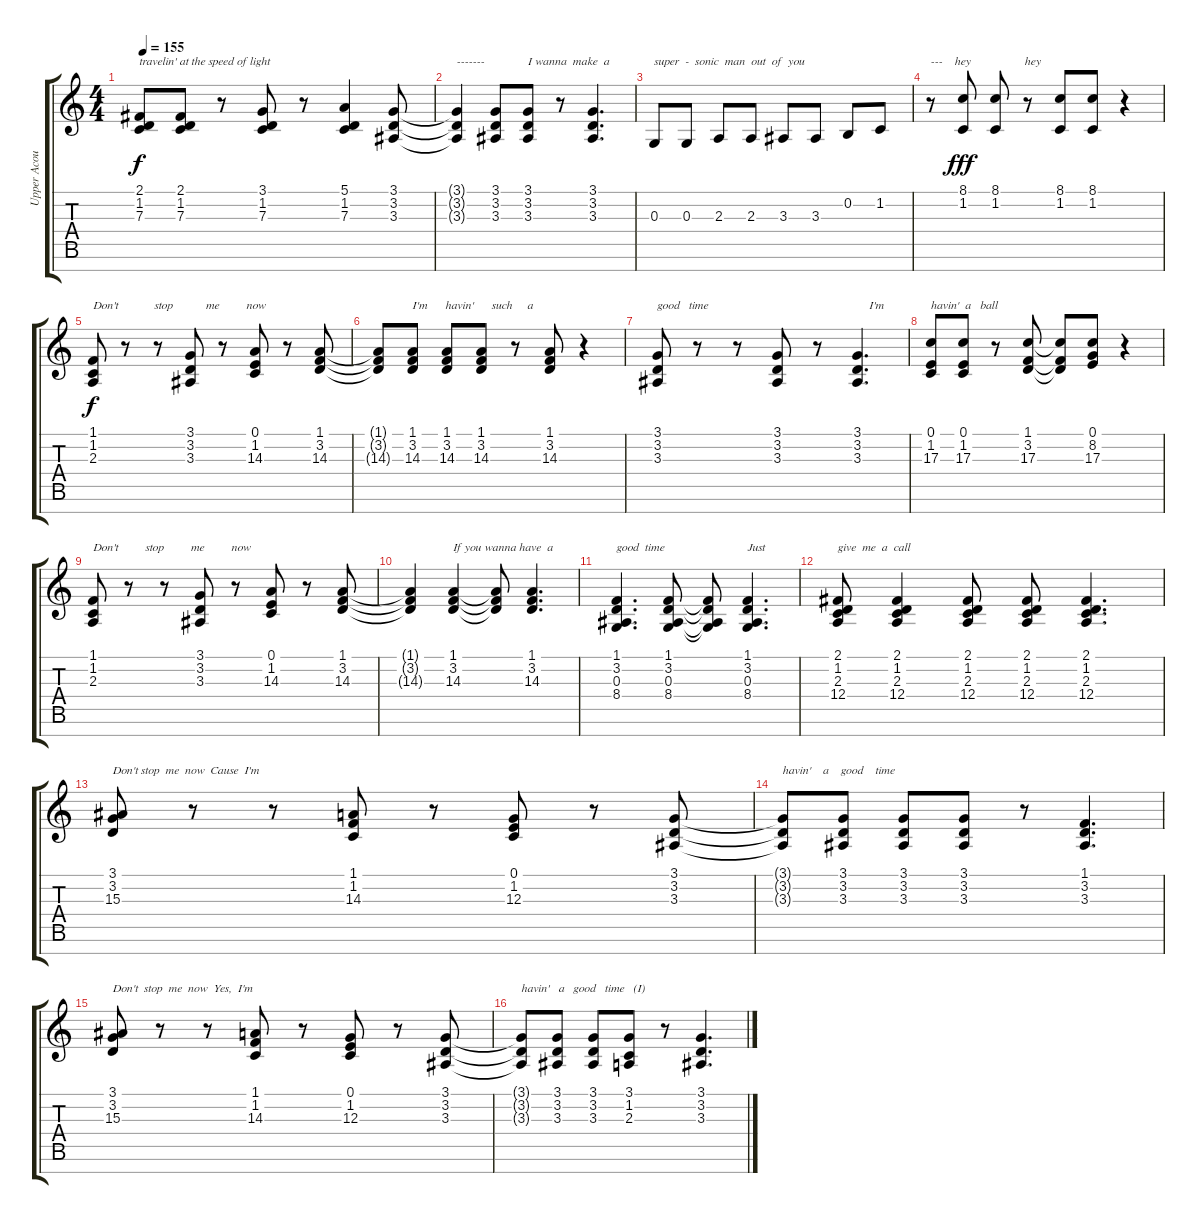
\track ("Upper Acoustic Piano" "Upper Acou") {instrument acousticgrandpiano}
\staff {score tabs}
\tuning (E4 B3 G3 D3 A2 E2 B1) {hide}
\ts (4 4)
\tempo 155
\clef g2
\ks c
(2.1 1.2 7.3).8{txt "travelin' at the speed of light" dy f} (2.1 1.2 7.3).8 r.8 (3.1 1.2 7.3).8 r.8 (5.1 1.2 7.3).4 (3.1 3.2 3.3).8 |
(3.1{t} 3.2{t} 3.3{t}).4{txt "-------"} (3.1 3.2 3.3).8 (3.1 3.2 3.3).8{txt "I wanna  make  a"} r.8 (3.1 3.2 3.3).4{d} |
0.3.8{txt "super  -  sonic  man  out  of  you"} 0.3.8 2.3.8 2.3.8 3.3.8 3.3.8 0.2.8 1.2.8 |
r.8{txt "---    hey                  hey"} (8.1 1.2).8{dy fff} (8.1 1.2).8 r.8 (8.1 1.2).8 (8.1 1.2).8 r.4 |
(1.1 1.2 2.3).8{txt "Don't            stop           me         now" dy f} r.8 r.8 (3.1 3.2 3.3).8 r.8 (0.1 1.2 14.3).8 r.8 (1.1 3.2 14.3).8 |
(1.1{t} 3.2{t} 14.3{t}).8 (1.1 3.2 14.3).8{txt "I'm      havin'      such     a "} (1.1 3.2 14.3).8 (1.1 3.2 14.3).8 r.8 (1.1 3.2 14.3).8 r.4 |
(3.1 3.2 3.3).8{txt "good   time"} r.8 r.8 (3.1 3.2 3.3).8 r.8 (3.1 3.2 3.3).4{d txt "    I'm"} |
(0.1 1.2 17.3).8{txt "havin'  a   ball"} (0.1 1.2 17.3).8 r.8 (1.1 3.2 17.3).8 (1.1{t} 3.2{t} 17.3{t}).8 (0.1 8.2 17.3).8 r.4 |
(1.1 1.2 2.3).8{txt "Don't         stop         me         now"} r.8 r.8 (3.1 3.2 3.3).8 r.8 (0.1 1.2 14.3).8 r.8 (1.1 3.2 14.3).8 |
(1.1{t} 3.2{t} 14.3{t}).4 (1.1 3.2 14.3).4{txt "If you wanna have  a"} (1.1{t} 3.2{t} 14.3{t}).8 (1.1 3.2 14.3).4{d} |
(1.1 3.2 0.3 8.4).4{d txt "good  time"} (1.1 3.2 0.3 8.4).8 (1.1{t} 3.2{t} 0.3{t} 8.4{t}).8 (1.1 3.2 0.3 8.4).4{d txt "Just"} |
(2.1 1.2 2.3 12.4).8{txt "give  me  a  call"} (2.1 1.2 2.3 12.4).4 (2.1 1.2 2.3 12.4).8 (2.1 1.2 2.3 12.4).8 (2.1 1.2 2.3 12.4).4{d} |
(3.1 3.2 15.3).8{txt "Don't stop  me  now  Cause  I'm"} r.8 r.8 (1.1 1.2 14.3).8 r.8 (0.1 1.2 12.3).8 r.8 (3.1 3.2 3.3).8 |
(3.1{t} 3.2{t} 3.3{t}).8{txt "havin'    a    good    time"} (3.1 3.2 3.3).8 (3.1 3.2 3.3).8 (3.1 3.2 3.3).8 r.8 (1.1 3.2 3.3).4{d} |
(3.1 3.2 15.3).8{txt "Don't  stop  me  now  Yes,  I'm"} r.8 r.8 (1.1 1.2 14.3).8 r.8 (0.1 1.2 12.3).8 r.8 (3.1 3.2 3.3).8 |
(3.1{t} 3.2{t} 3.3{t}).8{txt "havin'   a   good   time   (I)"} (3.1 3.2 3.3).8 (3.1 3.2 3.3).8 (3.1 1.2 2.3).8 r.8 (3.1 3.2 3.3).4{d}
